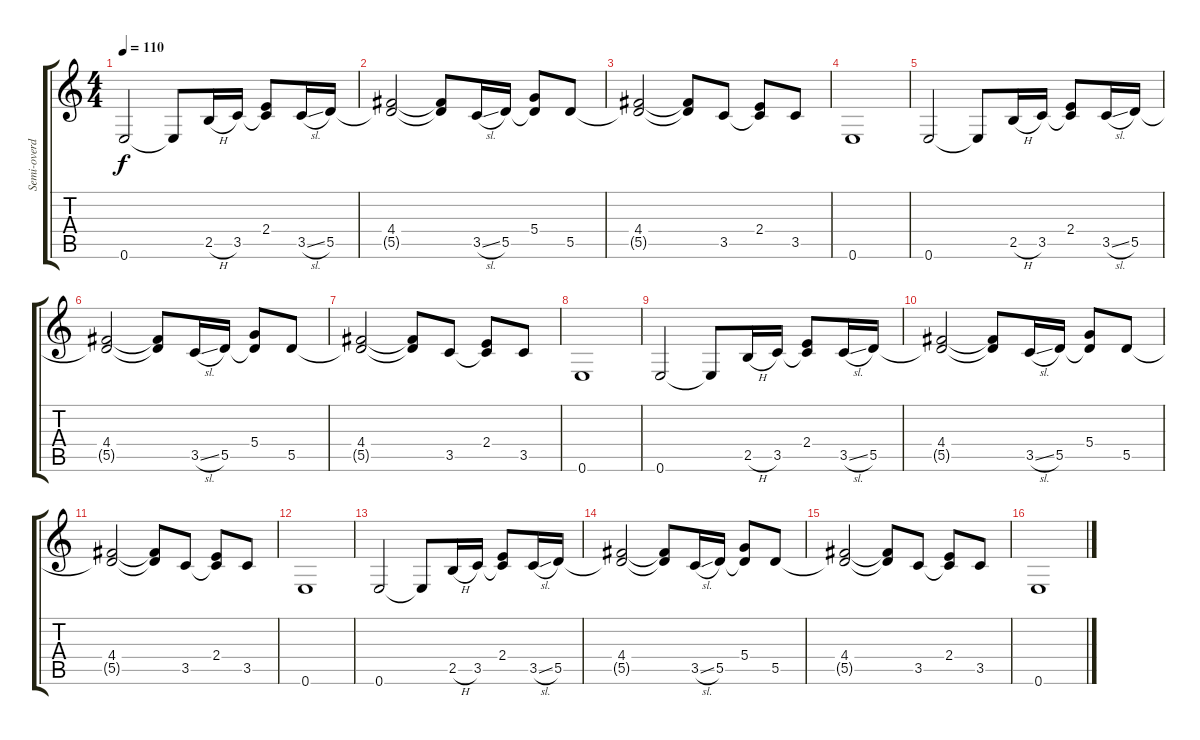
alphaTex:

\track ("Semi-overdrive guit" "Semi-overd") {instrument acousticguitarsteel}
\staff {score tabs}
\tuning (E4 B3 G3 D3 A2 E2) {hide}
\ts (4 4)
\tempo 110
\clef g2
\ks c
0.6.2{dy f volume 16 instrument acousticguitarsteel} 0.6{t}.8 2.5{h}.16 3.5.16 (2.4 3.5{t}).8 3.5{sl}.16 5.5.16 |
(4.4 5.5{t}).2 (4.4{t} 5.5{t}).8 3.5{sl}.16 5.5.16 (5.4 5.5{t}).8 5.5.8 |
(4.4 5.5{t}).2 (4.4{t} 5.5{t}).8 3.5.8 (2.4 3.5{t}).8 3.5.8 |
0.6.1 |
0.6.2 0.6{t}.8 2.5{h}.16 3.5.16 (2.4 3.5{t}).8 3.5{sl}.16 5.5.16 |
(4.4 5.5{t}).2 (4.4{t} 5.5{t}).8 3.5{sl}.16 5.5.16 (5.4 5.5{t}).8 5.5.8 |
(4.4 5.5{t}).2 (4.4{t} 5.5{t}).8 3.5.8 (2.4 3.5{t}).8 3.5.8 |
0.6.1 |
0.6.2 0.6{t}.8 2.5{h}.16 3.5.16 (2.4 3.5{t}).8 3.5{sl}.16 5.5.16 |
(4.4 5.5{t}).2 (4.4{t} 5.5{t}).8 3.5{sl}.16 5.5.16 (5.4 5.5{t}).8 5.5.8 |
(4.4 5.5{t}).2 (4.4{t} 5.5{t}).8 3.5.8 (2.4 3.5{t}).8 3.5.8 |
0.6.1 |
0.6.2 0.6{t}.8 2.5{h}.16 3.5.16 (2.4 3.5{t}).8 3.5{sl}.16 5.5.16 |
(4.4 5.5{t}).2 (4.4{t} 5.5{t}).8 3.5{sl}.16 5.5.16 (5.4 5.5{t}).8 5.5.8 |
(4.4 5.5{t}).2 (4.4{t} 5.5{t}).8 3.5.8 (2.4 3.5{t}).8 3.5.8 |
0.6.1
